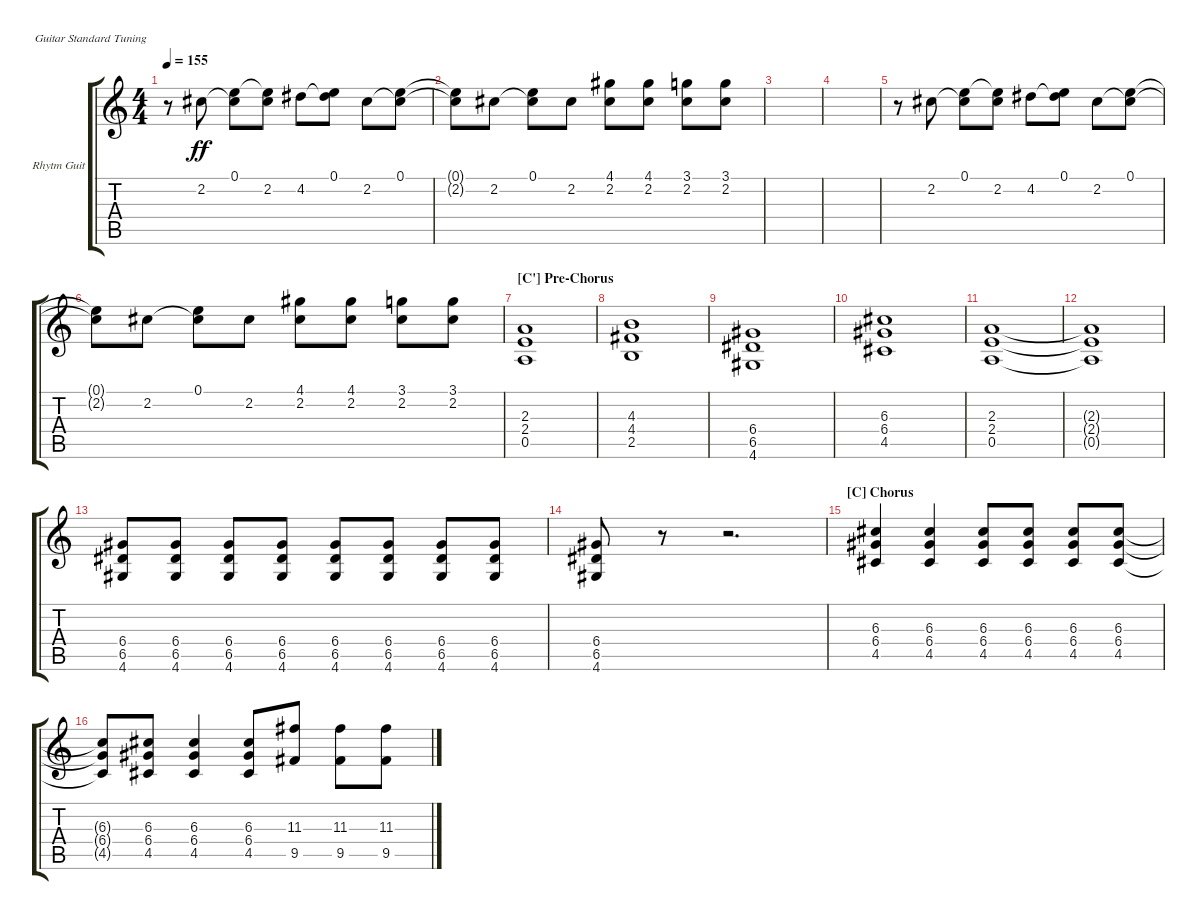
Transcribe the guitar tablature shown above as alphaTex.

\defaultSystemsLayout 4
\bracketExtendMode groupsimilarinstruments
\firstSystemTrackNameOrientation horizontal
\otherSystemsTrackNameOrientation horizontal
\track ("Rhytm Guitar Right (Overdrive)" "Rhytm Guit") {instrument distortionguitar}
\staff {score tabs}
\tuning (E4 B3 G3 D3 A2 E2)
\ts (4 4)
\tempo 155
\clef g2
\ks c
r.8{dy ff} 2.2.8 (0.1 2.2{t}).8 (2.2 0.1{t}).8 4.2.8 (0.1 4.2{t}).8 2.2.8 (0.1 2.2{t}).8 |
(0.1{t} 2.2{t}).8 2.2.8 (0.1 2.2{t}).8 2.2.8 (2.2 4.1).8 (2.2 4.1).8 (2.2 3.1).8 (2.2 3.1).8 |
|
|
r.8 2.2.8 (0.1 2.2{t}).8 (2.2 0.1{t}).8 4.2.8 (0.1 4.2{t}).8 2.2.8 (0.1 2.2{t}).8 |
(0.1{t} 2.2{t}).8 2.2.8 (0.1 2.2{t}).8 2.2.8 (2.2 4.1).8 (2.2 4.1).8 (2.2 3.1).8 (2.2 3.1).8 |
\section ("C'" "Pre-Chorus")
(0.5 2.4 2.3).1 |
(2.5 4.4 4.3).1 |
(4.6 6.5 6.4).1 |
(4.5 6.4 6.3).1 |
(2.3 2.4 0.5).1 |
(0.5{t} 2.4{t} 2.3{t}).1 |
(4.6 6.5 6.4).8 (6.4 6.5 4.6).8 (4.6 6.5 6.4).8 (4.6 6.5 6.4).8 (4.6 6.5 6.4).8 (4.6 6.5 6.4).8 (4.6 6.5 6.4).8 (4.6 6.5 6.4).8 |
(6.4 6.5 4.6).8 r.8 r.2{d} |
\section ("C" "Chorus")
(4.5 6.4 6.3).4 (6.3 6.4 4.5).4 (4.5 6.4 6.3).8 (4.5 6.4 6.3).8 (4.5 6.4 6.3).8 (4.5 6.4 6.3).8 |
(6.3{t} 6.4{t} 4.5{t}).8 (4.5 6.4 6.3).8 (6.3 6.4 4.5).4 (4.5 6.4 6.3).8 (11.3 9.5).8 (11.3 9.5).8 (11.3 9.5).8
